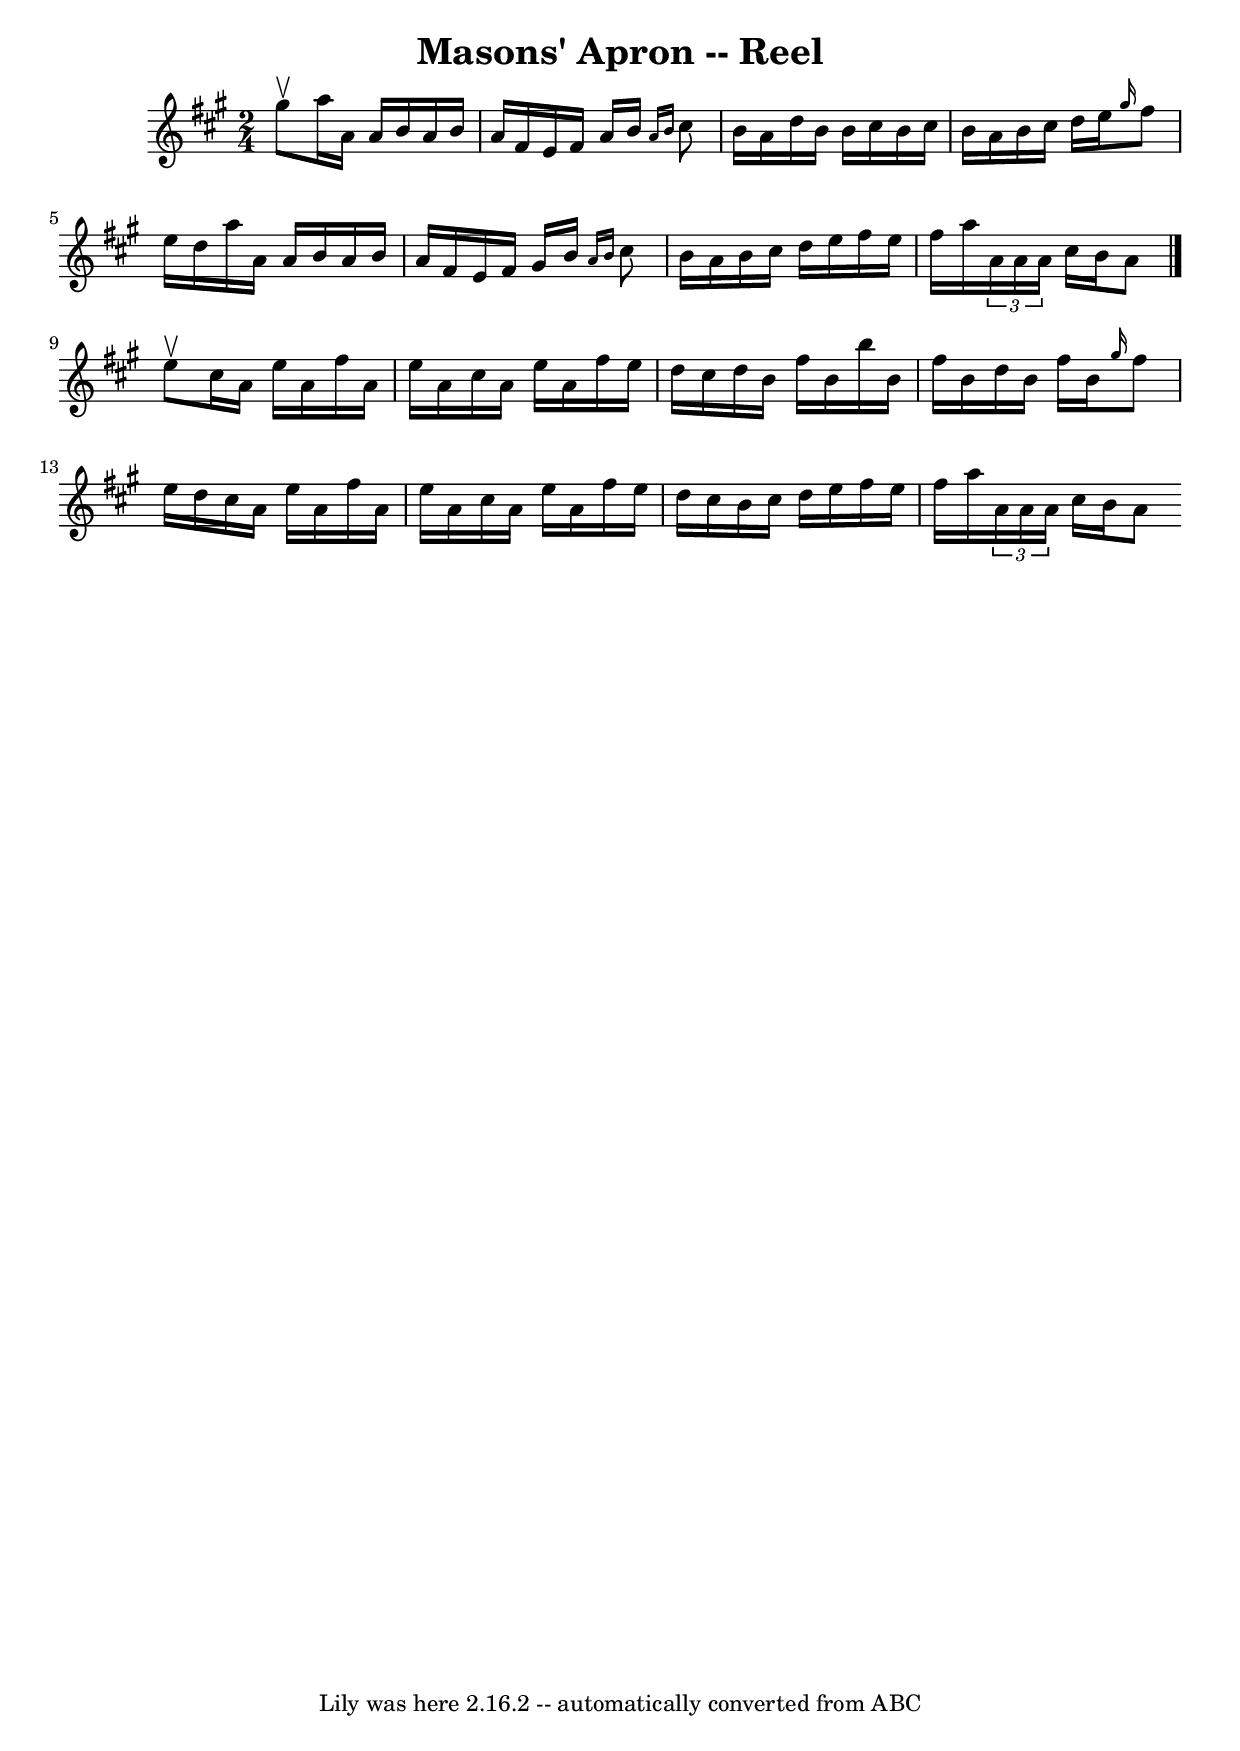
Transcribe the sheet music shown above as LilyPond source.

\version "2.16.2"
\include "Mammoth.ily"
\header {
  %% book = "Ryan's Mammoth Collection"
 crossRefNumber = "1"
 footnotes = "\\\\380"
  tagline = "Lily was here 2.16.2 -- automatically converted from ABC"
  title = "Masons' Apron -- Reel"

}
voicedefault =  {


  \time 2/4 
  \key a \major gis''8^\upbow  |
 a''16 a'16 a'16 b'16 a'16 b'16 a'16 fis'16     |
 e'16 fis'16 a'16    
 b'16  \grace { a'16 b'16   	       } cis''8 b'16 a'16     |
 d''16 b'16 b'16 cis''16 b'16 cis''16 b'16 a'16     |
 b'16 
 cis''16 d''16 e''16  \grace { gis''16   			      } fis''8 e''16 d''16   |
 a''16 a'16 a'16 b'16 a'16 b'16 a'16 fis'16  |
 e'16 fis'16 gis'16 b'16  \grace { a'16 b'16  
				  } cis''8 b'16 a'16     |
 b'16 cis''16 d''16 e''16 fis''16 e''16 fis''16 a''16     |
  \times 2/3 { a'16 a'16  
	 a'16   	     } cis''16 b'16 a'8    \bar "|." e''8^\upbow  |
 cis''16 a'16 e''16 a'16 fis''16 a'16 e''16 a'16      |
 cis''16 a'16 e''16 a'16 fis''16 e''16 d''16 cis''16     |
 d''16 b'16 fis''16 b'16 b''16 b'16 fis''16 b'16     |
 d''16 b'16 fis''16 b'16  \grace {    
 gis''16     } fis''8 e''16 d''16     |
 cis''16 a'16 e''16 a'16 fis''16 a'16 e''16 a'16     |
 cis''16 a'16 e''16 a'16 fis''16 e''16 d''16 cis''16     |
 b'16 cis''16 d''16 e''16 fis''16 e''16 fis''16 a''16     |
  
  \times 2/3 { a'16 a'16 a'16   	     } cis''16 b'16 a'8    \bar " |."   

}

\score{
  <<

    \context Staff="default"
    {
      \voicedefault 
      
    }

  >>
  \layout {
    
  }
  \midi {
  }

}
